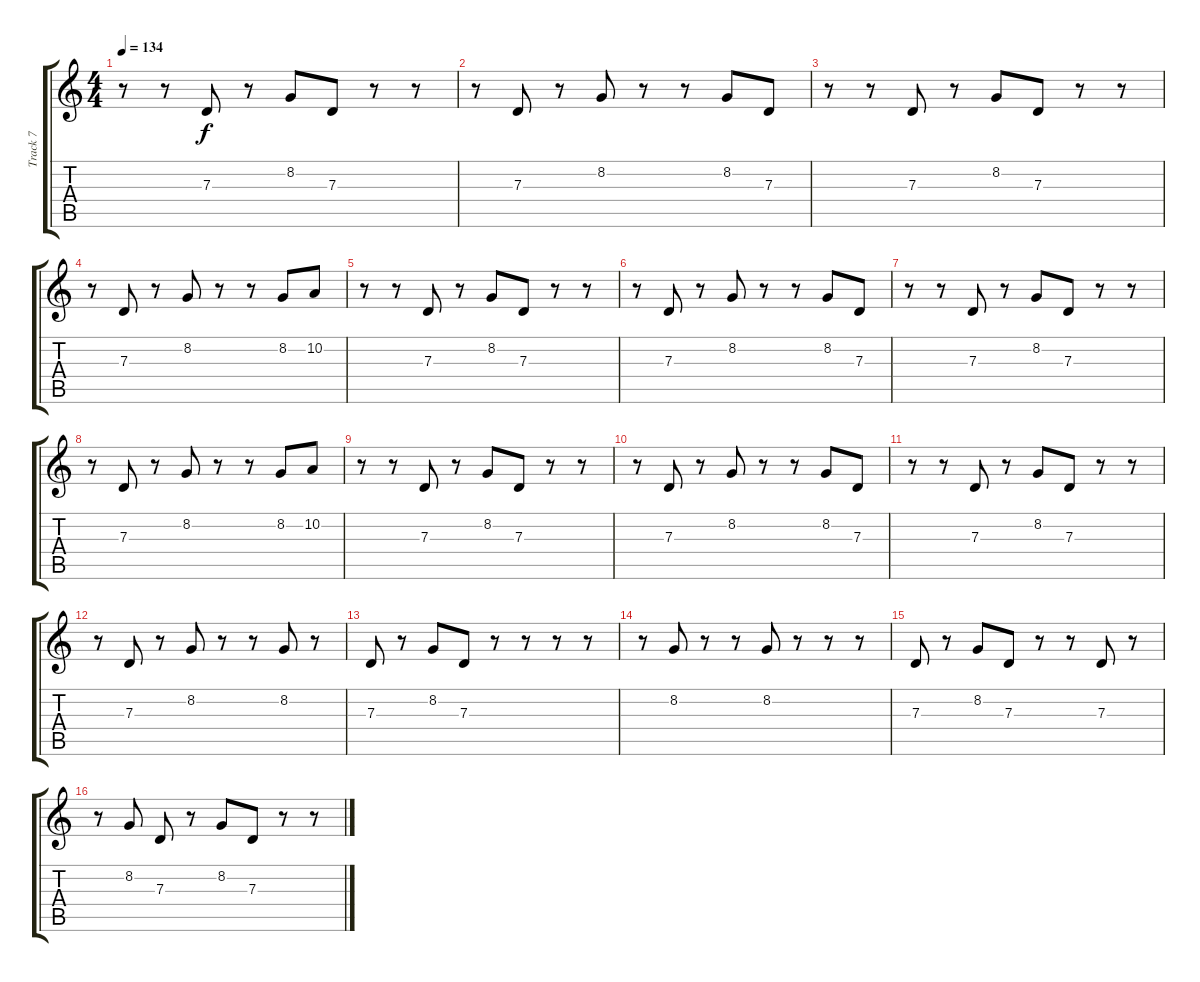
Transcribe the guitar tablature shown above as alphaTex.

\track ("Track 7" "Track 7") {instrument lead1square}
\staff {score tabs}
\tuning (E4 B3 G3 D3 A2 E2) {hide}
\ts (4 4)
\tempo 134
\clef g2
\ks c
r.8{dy f} r.8 7.3.8 r.8 8.2.8 7.3.8 r.8 r.8 |
r.8 7.3.8 r.8 8.2.8 r.8 r.8 8.2.8 7.3.8 |
r.8 r.8 7.3.8 r.8 8.2.8 7.3.8 r.8 r.8 |
r.8 7.3.8 r.8 8.2.8 r.8 r.8 8.2.8 10.2.8 |
r.8 r.8 7.3.8 r.8 8.2.8 7.3.8 r.8 r.8 |
r.8 7.3.8 r.8 8.2.8 r.8 r.8 8.2.8 7.3.8 |
r.8 r.8 7.3.8 r.8 8.2.8 7.3.8 r.8 r.8 |
r.8 7.3.8 r.8 8.2.8 r.8 r.8 8.2.8 10.2.8 |
r.8 r.8 7.3.8 r.8 8.2.8 7.3.8 r.8 r.8 |
r.8 7.3.8 r.8 8.2.8 r.8 r.8 8.2.8 7.3.8 |
r.8 r.8 7.3.8 r.8 8.2.8 7.3.8 r.8 r.8 |
r.8 7.3.8 r.8 8.2.8 r.8 r.8 8.2.8 r.8 |
7.3.8 r.8 8.2.8 7.3.8 r.8 r.8 r.8 r.8 |
r.8 8.2.8 r.8 r.8 8.2.8 r.8 r.8 r.8 |
7.3.8 r.8 8.2.8 7.3.8 r.8 r.8 7.3.8 r.8 |
r.8 8.2.8 7.3.8 r.8 8.2.8 7.3.8 r.8 r.8
